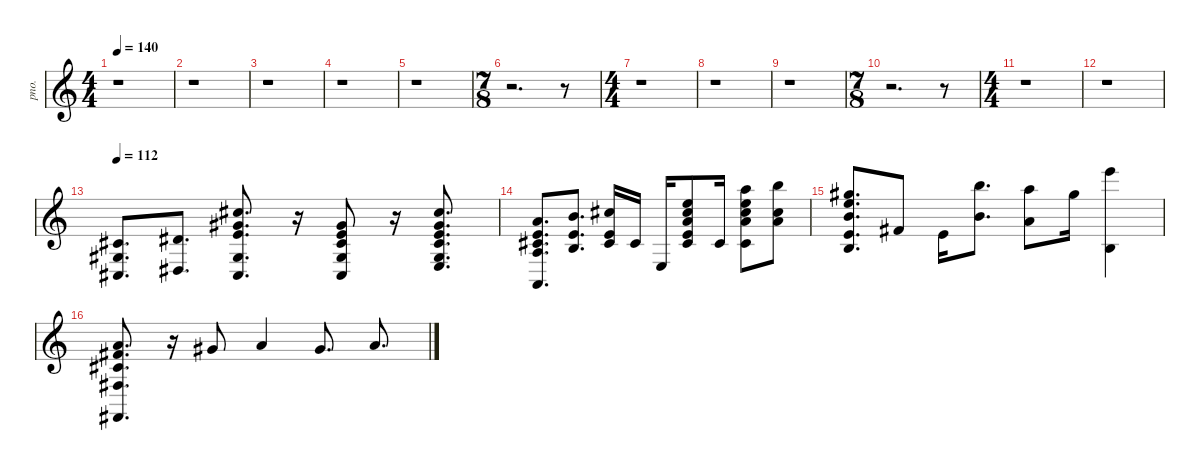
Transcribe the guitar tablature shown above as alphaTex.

\defaultSystemsLayout 4
\hideDynamics
\bracketExtendMode nobrackets
\otherSystemsTrackNameOrientation horizontal
\track ("Piano" "pno.") {instrument acousticgrandpiano}
\staff {score}
\tuning (E4 B3 G3 D3 A2 E2)
\ts (4 4)
\beaming (8 2 2 2 2)
\tempo 140
\clef g2
\ks c
r.1{dy mf beam Down} |
r.1{beam Down} |
r.1{beam Down} |
r.1{beam Down} |
r.1{beam Down} |
\ts (7 8)
\beaming (8 3 2 2)
r.2{d beam Down} r.8{beam Down} |
\ts (4 4)
\beaming (8 2 2 2 2)
r.1{beam Down} |
r.1{beam Down} |
r.1{beam Down} |
\ts (7 8)
\beaming (8 3 2 2)
r.2{d beam Down} r.8{beam Down} |
\ts (4 4)
\beaming (8 2 2 2 2)
r.1{beam Down} |
r.1{beam Down} |
\tempo 112
(6.3{acc #} 6.4{acc #} 4.5{acc #}).8{d dy f beam Up} (4.2{acc #} 6.5{acc #}).8{d beam Up} (9.1{acc #} 9.2{acc #} 9.3 11.5{acc #} 9.6{acc #}).8{d beam Up} r.16{beam Up} (9.2{acc #} 9.3 11.4{acc #} 11.5{acc #} 9.6{acc #}).8{beam Up} r.16{beam Up} (9.1{acc #} 9.2{acc #} 9.3 11.4{acc #} 11.5{acc #} 12.6).8{d beam Up} |
(5.1 5.2 6.3{acc #} 7.4 0.5).8{d beam Up} (7.1 9.3 9.4).8{d beam Up} (9.1{acc #} 9.3 11.4{acc #}).16{beam Up} 11.4{acc #}.16{dy mf beam Up} 7.5.16{beam Up} (0.1 17.2 18.3{acc #} 19.4 16.5{acc #}).8{dy f beam Up} 16.5{acc #}.16{dy mf beam Up} (17.1 17.2 18.3{acc #} 19.4 16.5{acc #}).8{dy f beam Down} (19.1 18.3{acc #} 19.4).8{beam Down} |
(21.2{acc #} 21.3 21.4 19.5 19.6).8{d beam Up} 21.5{acc #}.8{beam Up} 19.5.16{beam Down} (19.1 21.4).8{d beam Down} (17.1 19.4).8{beam Down} 16.1{acc #}.16{beam Down} (24.1 0.2).4{beam Down} |
(5.1 7.2{acc #} 6.3{acc #} 4.4{acc #} 2.6{acc #}).8{d beam Up} r.16{beam Up} 4.1{acc #}.8{beam Up} 5.1.4{beam Up} 4.1{acc #}.8{d beam Up} 5.1.8{d beam Up}
